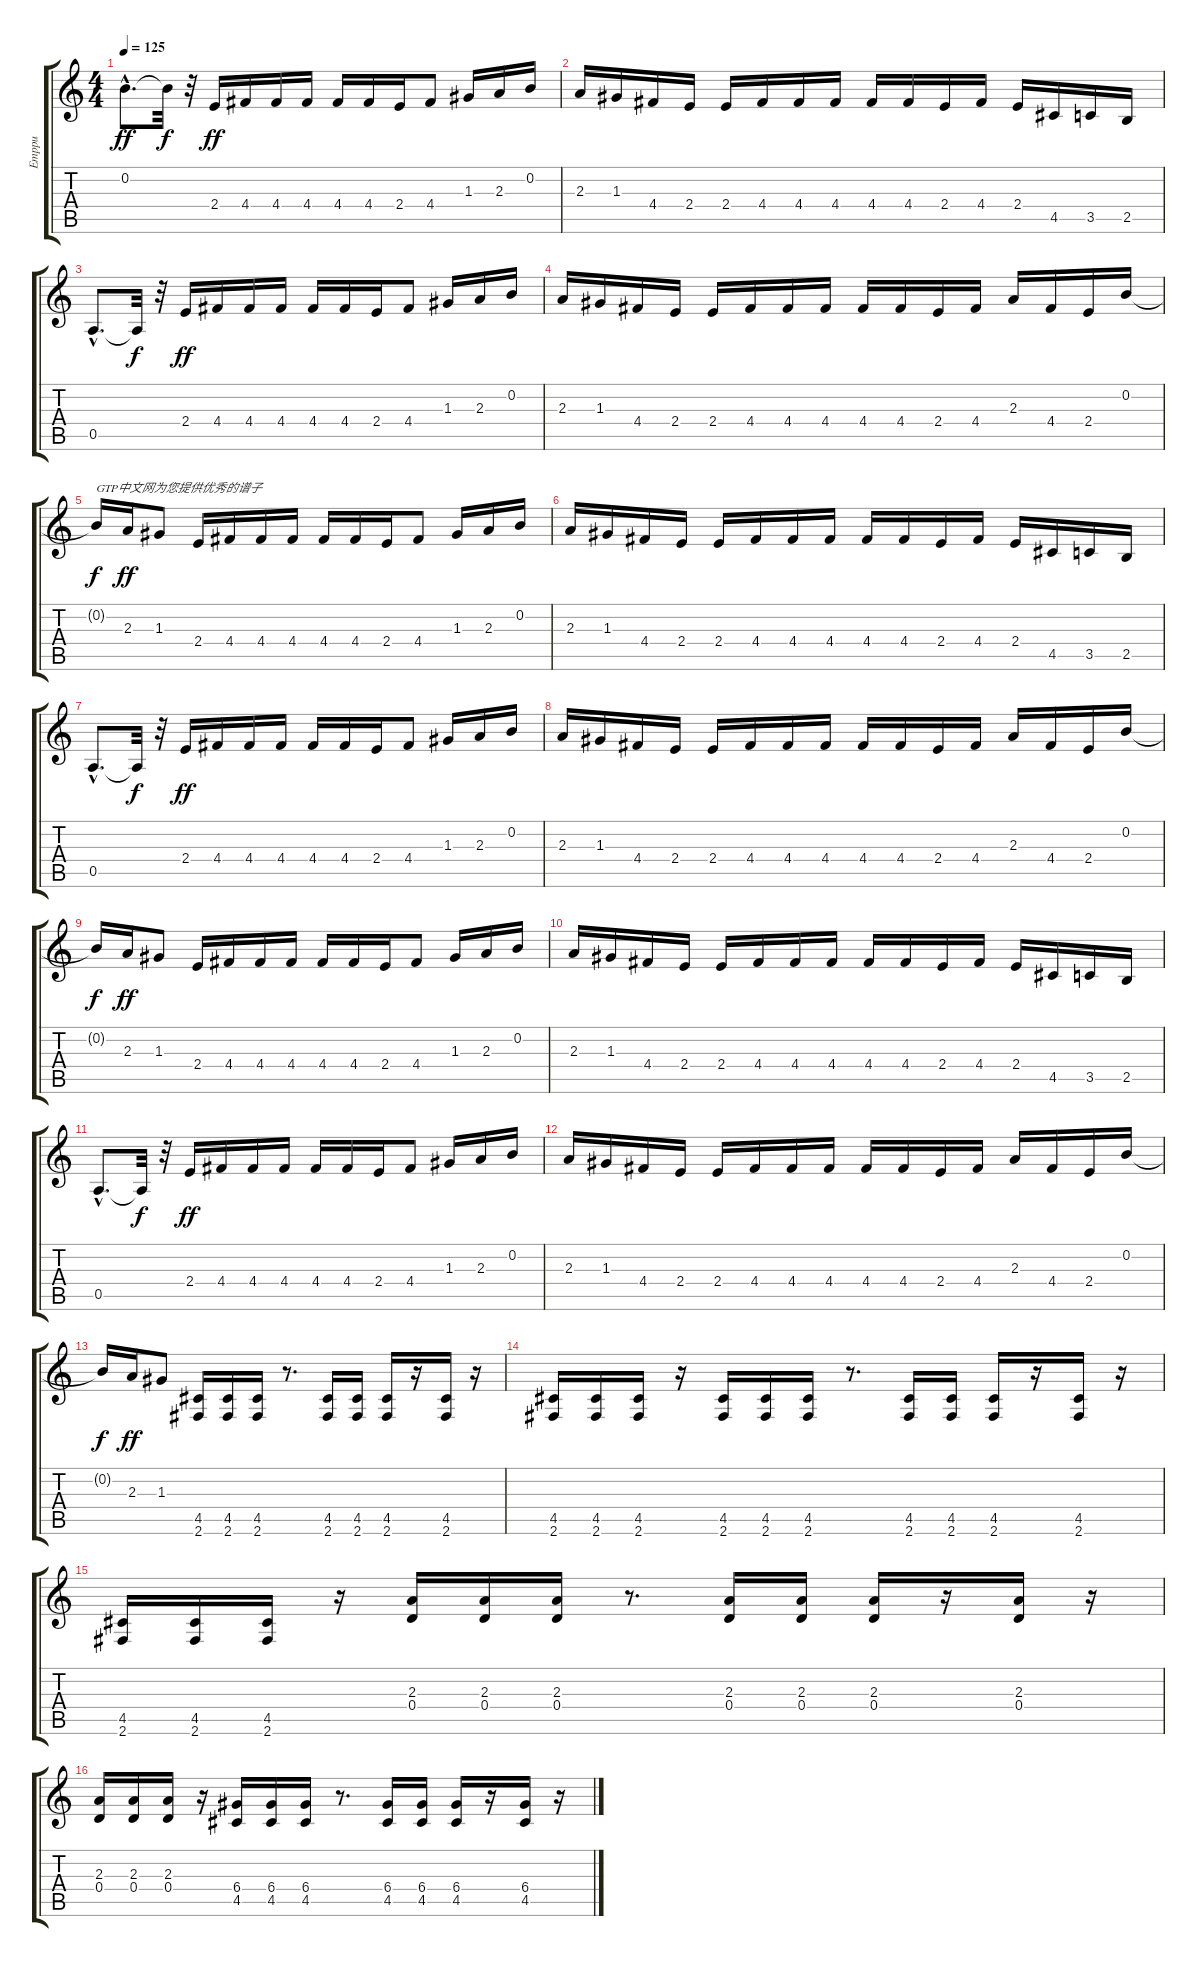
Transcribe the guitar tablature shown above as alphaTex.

\track ("Emppu" "Emppu") {instrument distortionguitar}
\staff {score tabs}
\tuning (E4 B3 G3 D3 A2 E2) {hide}
\ts (4 4)
\tempo 125
\clef g2
\ks c
0.2{hac}.8{d dy ff instrument distortionguitar} 0.2{t}.32{dy f} r.32 2.4.16{dy ff} 4.4.16 4.4.16 4.4.16 4.4.16 4.4.16 2.4.16 4.4.8 1.3.16 2.3.16 0.2.16 |
2.3.16 1.3.16 4.4.16 2.4.16 2.4.16 4.4.16 4.4.16 4.4.16 4.4.16 4.4.16 2.4.16 4.4.16 2.4.16 4.5.16 3.5.16 2.5.16 |
0.5{hac}.8{d} 0.5{t}.32{dy f} r.32 2.4.16{dy ff} 4.4.16 4.4.16 4.4.16 4.4.16 4.4.16 2.4.16 4.4.8 1.3.16 2.3.16 0.2.16 |
2.3.16 1.3.16 4.4.16 2.4.16 2.4.16 4.4.16 4.4.16 4.4.16 4.4.16 4.4.16 2.4.16 4.4.16 2.3.16 4.4.16 2.4.16 0.2.16 |
0.2{t}.16{txt "GTP中文网为您提供优秀的谱子" dy f} 2.3.16{dy ff} 1.3.8 2.4.16 4.4.16 4.4.16 4.4.16 4.4.16 4.4.16 2.4.16 4.4.8 1.3.16 2.3.16 0.2.16 |
2.3.16 1.3.16 4.4.16 2.4.16 2.4.16 4.4.16 4.4.16 4.4.16 4.4.16 4.4.16 2.4.16 4.4.16 2.4.16 4.5.16 3.5.16 2.5.16 |
0.5{hac}.8{d} 0.5{t}.32{dy f} r.32 2.4.16{dy ff} 4.4.16 4.4.16 4.4.16 4.4.16 4.4.16 2.4.16 4.4.8 1.3.16 2.3.16 0.2.16 |
2.3.16 1.3.16 4.4.16 2.4.16 2.4.16 4.4.16 4.4.16 4.4.16 4.4.16 4.4.16 2.4.16 4.4.16 2.3.16 4.4.16 2.4.16 0.2.16 |
0.2{t}.16{dy f} 2.3.16{dy ff} 1.3.8 2.4.16 4.4.16 4.4.16 4.4.16 4.4.16 4.4.16 2.4.16 4.4.8 1.3.16 2.3.16 0.2.16 |
2.3.16 1.3.16 4.4.16 2.4.16 2.4.16 4.4.16 4.4.16 4.4.16 4.4.16 4.4.16 2.4.16 4.4.16 2.4.16 4.5.16 3.5.16 2.5.16 |
0.5{hac}.8{d} 0.5{t}.32{dy f} r.32 2.4.16{dy ff} 4.4.16 4.4.16 4.4.16 4.4.16 4.4.16 2.4.16 4.4.8 1.3.16 2.3.16 0.2.16 |
2.3.16 1.3.16 4.4.16 2.4.16 2.4.16 4.4.16 4.4.16 4.4.16 4.4.16 4.4.16 2.4.16 4.4.16 2.3.16 4.4.16 2.4.16 0.2.16 |
0.2{t}.16{dy f} 2.3.16{dy ff} 1.3.8 (4.5 2.6).16 (4.5 2.6).16 (4.5 2.6).16 r.8{d} (4.5 2.6).16 (4.5 2.6).16 (4.5 2.6).16 r.16 (4.5 2.6).16 r.16 |
(4.5 2.6).16 (4.5 2.6).16 (4.5 2.6).16 r.16 (4.5 2.6).16 (4.5 2.6).16 (4.5 2.6).16 r.8{d} (4.5 2.6).16 (4.5 2.6).16 (4.5 2.6).16 r.16 (4.5 2.6).16 r.16 |
(4.5 2.6).16 (4.5 2.6).16 (4.5 2.6).16 r.16 (2.3 0.4).16 (2.3 0.4).16 (2.3 0.4).16 r.8{d} (2.3 0.4).16 (2.3 0.4).16 (2.3 0.4).16 r.16 (2.3 0.4).16 r.16 |
(2.3 0.4).16 (2.3 0.4).16 (2.3 0.4).16 r.16 (6.4 4.5).16 (6.4 4.5).16 (6.4 4.5).16 r.8{d} (6.4 4.5).16 (6.4 4.5).16 (6.4 4.5).16 r.16 (6.4 4.5).16 r.16
